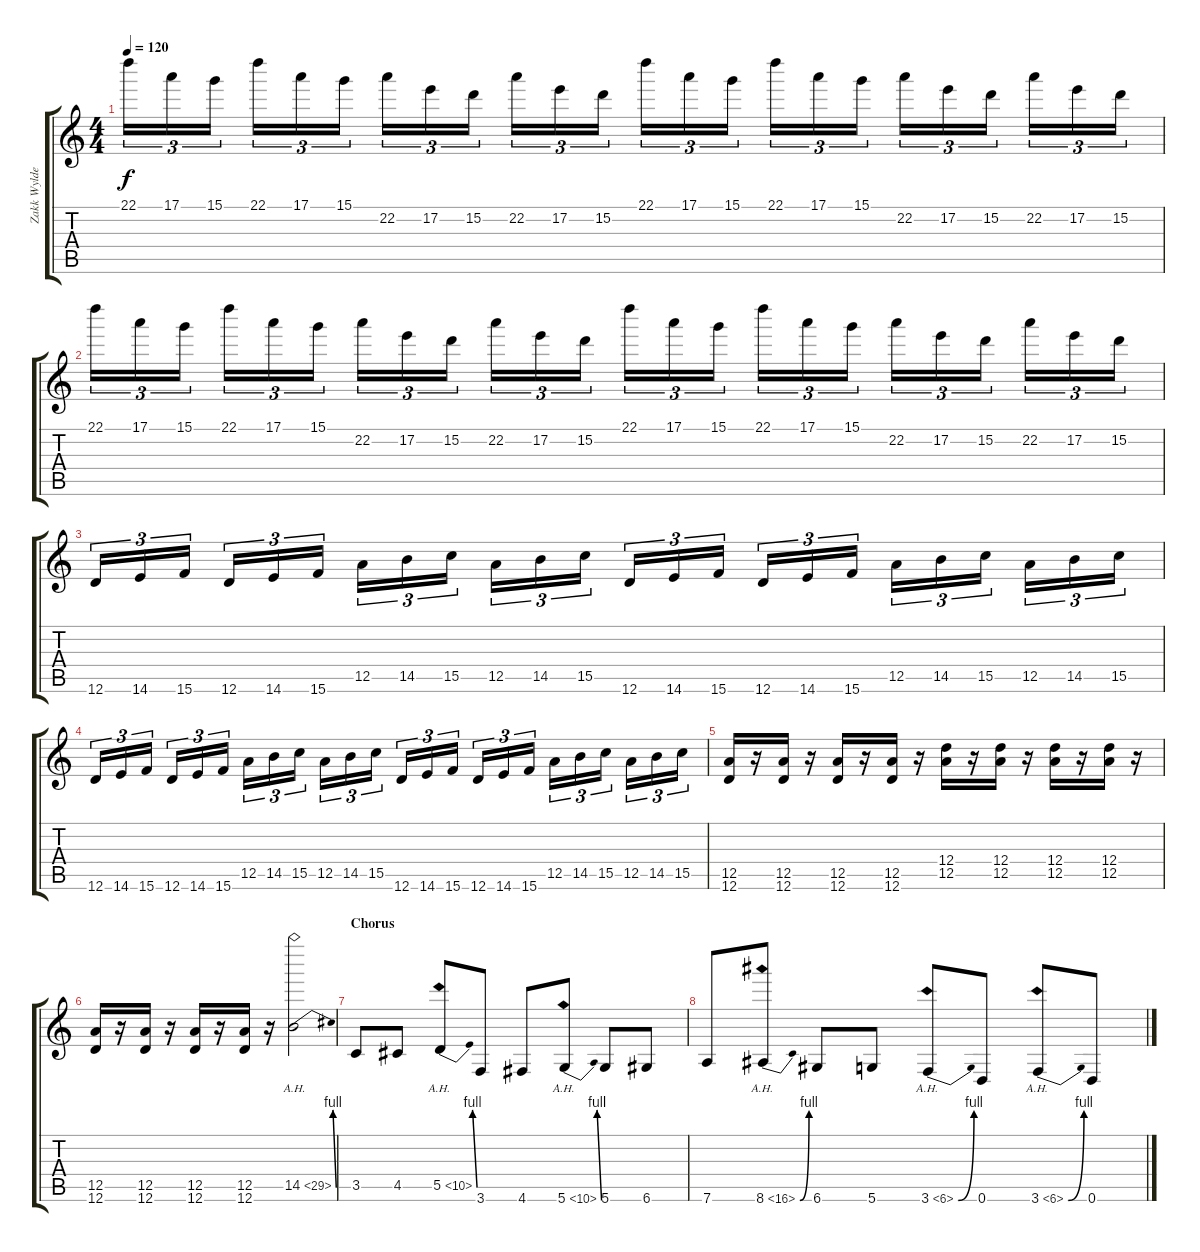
\track ("Zakk Wylde" "Zakk Wylde") {instrument distortionguitar}
\staff {score tabs}
\tuning (E4 B3 G3 D3 A2 D2) {hide}
\ts (4 4)
\tempo 120
\clef g2
\ks c
22.1.16{tu (3 2) dy f} 17.1.16{tu (3 2)} 15.1.16{tu (3 2)} 22.1.16{tu (3 2)} 17.1.16{tu (3 2)} 15.1.16{tu (3 2)} 22.2.16{tu (3 2)} 17.2.16{tu (3 2)} 15.2.16{tu (3 2)} 22.2.16{tu (3 2)} 17.2.16{tu (3 2)} 15.2.16{tu (3 2)} 22.1.16{tu (3 2)} 17.1.16{tu (3 2)} 15.1.16{tu (3 2)} 22.1.16{tu (3 2)} 17.1.16{tu (3 2)} 15.1.16{tu (3 2)} 22.2.16{tu (3 2)} 17.2.16{tu (3 2)} 15.2.16{tu (3 2)} 22.2.16{tu (3 2)} 17.2.16{tu (3 2)} 15.2.16{tu (3 2)} |
22.1.16{tu (3 2)} 17.1.16{tu (3 2)} 15.1.16{tu (3 2)} 22.1.16{tu (3 2)} 17.1.16{tu (3 2)} 15.1.16{tu (3 2)} 22.2.16{tu (3 2)} 17.2.16{tu (3 2)} 15.2.16{tu (3 2)} 22.2.16{tu (3 2)} 17.2.16{tu (3 2)} 15.2.16{tu (3 2)} 22.1.16{tu (3 2)} 17.1.16{tu (3 2)} 15.1.16{tu (3 2)} 22.1.16{tu (3 2)} 17.1.16{tu (3 2)} 15.1.16{tu (3 2)} 22.2.16{tu (3 2)} 17.2.16{tu (3 2)} 15.2.16{tu (3 2)} 22.2.16{tu (3 2)} 17.2.16{tu (3 2)} 15.2.16{tu (3 2)} |
12.6.16{tu (3 2)} 14.6.16{tu (3 2)} 15.6.16{tu (3 2)} 12.6.16{tu (3 2)} 14.6.16{tu (3 2)} 15.6.16{tu (3 2)} 12.5.16{tu (3 2)} 14.5.16{tu (3 2)} 15.5.16{tu (3 2)} 12.5.16{tu (3 2)} 14.5.16{tu (3 2)} 15.5.16{tu (3 2)} 12.6.16{tu (3 2)} 14.6.16{tu (3 2)} 15.6.16{tu (3 2)} 12.6.16{tu (3 2)} 14.6.16{tu (3 2)} 15.6.16{tu (3 2)} 12.5.16{tu (3 2)} 14.5.16{tu (3 2)} 15.5.16{tu (3 2)} 12.5.16{tu (3 2)} 14.5.16{tu (3 2)} 15.5.16{tu (3 2)} |
12.6.16{tu (3 2)} 14.6.16{tu (3 2)} 15.6.16{tu (3 2)} 12.6.16{tu (3 2)} 14.6.16{tu (3 2)} 15.6.16{tu (3 2)} 12.5.16{tu (3 2)} 14.5.16{tu (3 2)} 15.5.16{tu (3 2)} 12.5.16{tu (3 2)} 14.5.16{tu (3 2)} 15.5.16{tu (3 2)} 12.6.16{tu (3 2)} 14.6.16{tu (3 2)} 15.6.16{tu (3 2)} 12.6.16{tu (3 2)} 14.6.16{tu (3 2)} 15.6.16{tu (3 2)} 12.5.16{tu (3 2)} 14.5.16{tu (3 2)} 15.5.16{tu (3 2)} 12.5.16{tu (3 2)} 14.5.16{tu (3 2)} 15.5.16{tu (3 2)} |
(12.5 12.6).16 r.16 (12.5 12.6).16 r.16 (12.5 12.6).16 r.16 (12.5 12.6).16 r.16 (12.4 12.5).16 r.16 (12.4 12.5).16 r.16 (12.4 12.5).16 r.16 (12.4 12.5).16 r.16 |
(12.5 12.6).16 r.16 (12.5 12.6).16 r.16 (12.5 12.6).16 r.16 (12.5 12.6).16 r.16 14.5{be (bend 0 0 60 4) ah 15}.2 |
\section ("" "Chorus")
3.5.8 4.5.8 5.5{be (bend 0 0 60 4) ah 5}.8 3.6.8 4.6.8 5.6{be (bend 0 0 60 4) ah 5}.8 5.6.8 6.6.8 |
7.6.8 8.6{be (bend 0 0 60 4) ah 8}.8 6.6.8 5.6.8 3.6{be (bend 0 0 60 4) ah 3}.8 0.6.8 3.6{be (bend 0 0 60 4) ah 3}.8 0.6.8
